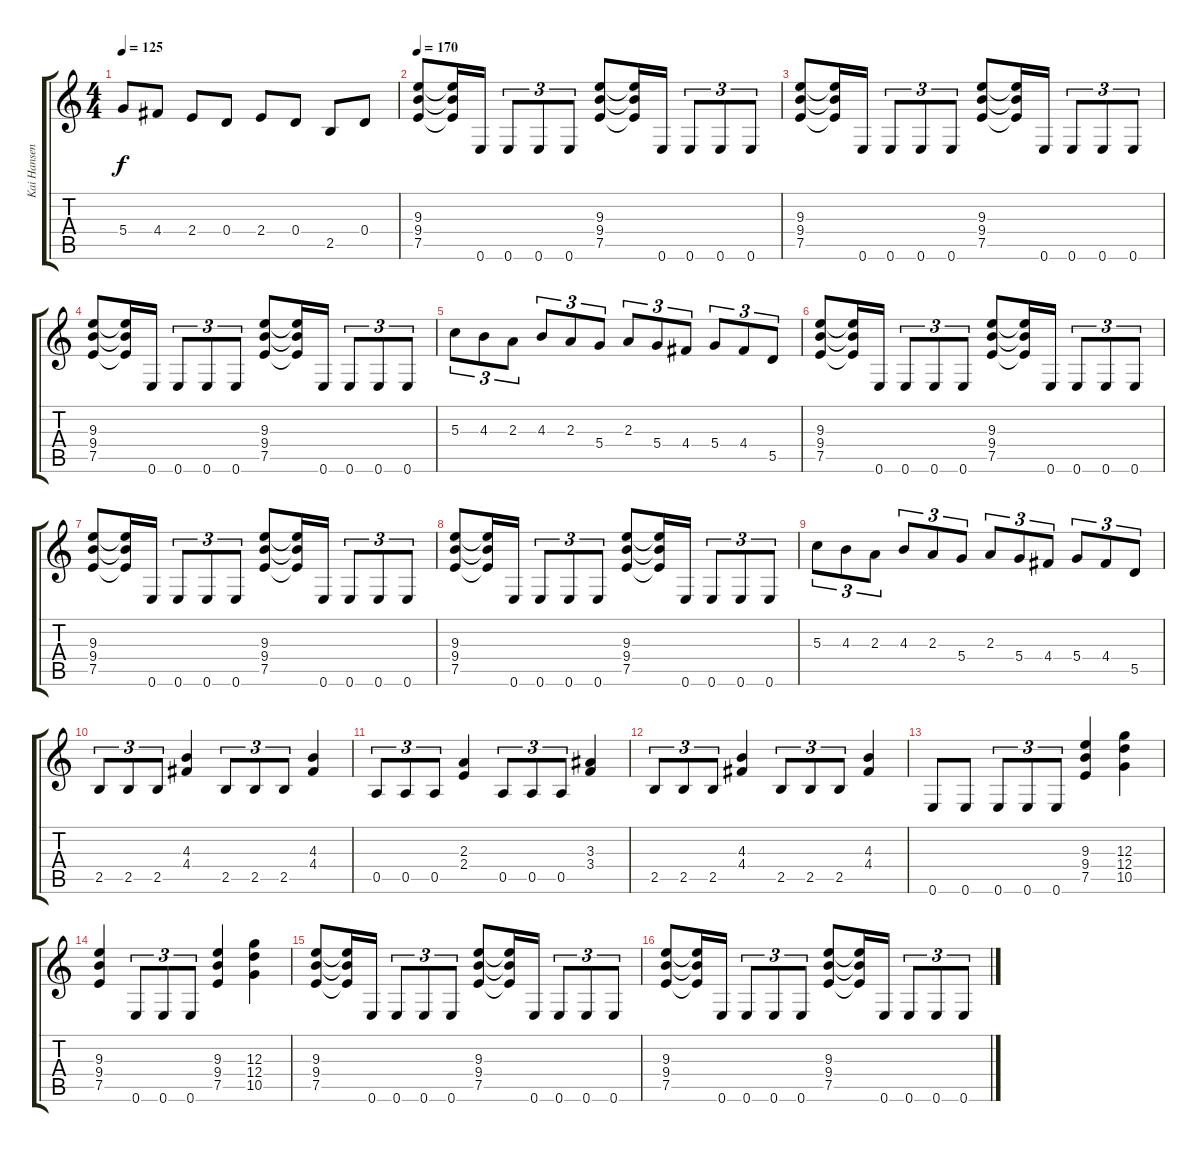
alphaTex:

\track ("Kai Hansen" "Kai Hansen") {instrument distortionguitar}
\staff {score tabs}
\tuning (E4 B3 G3 D3 A2 E2) {hide}
\ts (4 4)
\tempo 125
\clef g2
\ks c
5.4.8{dy f} 4.4.8 2.4.8 0.4.8 2.4.8 0.4.8 2.5.8 0.4.8 |
\tempo 170
(9.3 9.4 7.5).8{instrument distortionguitar} (9.3{t} 9.4{t} 7.5{t}).16 0.6.16{instrument electricguitarmuted} 0.6.8{tu (3 2)} 0.6.8{tu (3 2)} 0.6.8{tu (3 2)} (9.3 9.4 7.5).8{instrument distortionguitar} (9.3{t} 9.4{t} 7.5{t}).16 0.6.16{instrument electricguitarmuted} 0.6.8{tu (3 2)} 0.6.8{tu (3 2)} 0.6.8{tu (3 2)} |
(9.3 9.4 7.5).8{instrument distortionguitar} (9.3{t} 9.4{t} 7.5{t}).16 0.6.16{instrument electricguitarmuted} 0.6.8{tu (3 2)} 0.6.8{tu (3 2)} 0.6.8{tu (3 2)} (9.3 9.4 7.5).8{instrument distortionguitar} (9.3{t} 9.4{t} 7.5{t}).16 0.6.16{instrument electricguitarmuted} 0.6.8{tu (3 2)} 0.6.8{tu (3 2)} 0.6.8{tu (3 2)} |
(9.3 9.4 7.5).8{instrument distortionguitar} (9.3{t} 9.4{t} 7.5{t}).16 0.6.16{instrument electricguitarmuted} 0.6.8{tu (3 2)} 0.6.8{tu (3 2)} 0.6.8{tu (3 2)} (9.3 9.4 7.5).8{instrument distortionguitar} (9.3{t} 9.4{t} 7.5{t}).16 0.6.16{instrument electricguitarmuted} 0.6.8{tu (3 2)} 0.6.8{tu (3 2)} 0.6.8{tu (3 2)} |
5.3.8{tu (3 2) instrument distortionguitar} 4.3.8{tu (3 2)} 2.3.8{tu (3 2)} 4.3.8{tu (3 2)} 2.3.8{tu (3 2)} 5.4.8{tu (3 2)} 2.3.8{tu (3 2)} 5.4.8{tu (3 2)} 4.4.8{tu (3 2)} 5.4.8{tu (3 2)} 4.4.8{tu (3 2)} 5.5.8{tu (3 2)} |
(9.3 9.4 7.5).8{instrument distortionguitar} (9.3{t} 9.4{t} 7.5{t}).16 0.6.16{instrument electricguitarmuted} 0.6.8{tu (3 2)} 0.6.8{tu (3 2)} 0.6.8{tu (3 2)} (9.3 9.4 7.5).8{instrument distortionguitar} (9.3{t} 9.4{t} 7.5{t}).16 0.6.16{instrument electricguitarmuted} 0.6.8{tu (3 2)} 0.6.8{tu (3 2)} 0.6.8{tu (3 2)} |
(9.3 9.4 7.5).8{instrument distortionguitar} (9.3{t} 9.4{t} 7.5{t}).16 0.6.16{instrument electricguitarmuted} 0.6.8{tu (3 2)} 0.6.8{tu (3 2)} 0.6.8{tu (3 2)} (9.3 9.4 7.5).8{instrument distortionguitar} (9.3{t} 9.4{t} 7.5{t}).16 0.6.16{instrument electricguitarmuted} 0.6.8{tu (3 2)} 0.6.8{tu (3 2)} 0.6.8{tu (3 2)} |
(9.3 9.4 7.5).8{instrument distortionguitar} (9.3{t} 9.4{t} 7.5{t}).16 0.6.16{instrument electricguitarmuted} 0.6.8{tu (3 2)} 0.6.8{tu (3 2)} 0.6.8{tu (3 2)} (9.3 9.4 7.5).8{instrument distortionguitar} (9.3{t} 9.4{t} 7.5{t}).16 0.6.16{instrument electricguitarmuted} 0.6.8{tu (3 2)} 0.6.8{tu (3 2)} 0.6.8{tu (3 2)} |
5.3.8{tu (3 2) instrument distortionguitar} 4.3.8{tu (3 2)} 2.3.8{tu (3 2)} 4.3.8{tu (3 2)} 2.3.8{tu (3 2)} 5.4.8{tu (3 2)} 2.3.8{tu (3 2)} 5.4.8{tu (3 2)} 4.4.8{tu (3 2)} 5.4.8{tu (3 2)} 4.4.8{tu (3 2)} 5.5.8{tu (3 2)} |
2.5.8{tu (3 2) instrument electricguitarmuted} 2.5.8{tu (3 2)} 2.5.8{tu (3 2)} (4.3 4.4).4{instrument distortionguitar} 2.5.8{tu (3 2) instrument electricguitarmuted} 2.5.8{tu (3 2)} 2.5.8{tu (3 2)} (4.3 4.4).4{instrument distortionguitar} |
0.5.8{tu (3 2) instrument electricguitarmuted} 0.5.8{tu (3 2)} 0.5.8{tu (3 2)} (2.3 2.4).4{instrument distortionguitar} 0.5.8{tu (3 2) instrument electricguitarmuted} 0.5.8{tu (3 2)} 0.5.8{tu (3 2)} (3.3 3.4).4{instrument distortionguitar} |
2.5.8{tu (3 2) instrument electricguitarmuted} 2.5.8{tu (3 2)} 2.5.8{tu (3 2)} (4.3 4.4).4{instrument distortionguitar} 2.5.8{tu (3 2) instrument electricguitarmuted} 2.5.8{tu (3 2)} 2.5.8{tu (3 2)} (4.3 4.4).4{instrument distortionguitar} |
0.6.8{instrument electricguitarmuted} 0.6.8 0.6.8{tu (3 2)} 0.6.8{tu (3 2)} 0.6.8{tu (3 2)} (9.3 9.4 7.5).4{instrument distortionguitar} (12.3 12.4 10.5).4 |
(9.3 9.4 7.5).4 0.6.8{tu (3 2) instrument electricguitarmuted} 0.6.8{tu (3 2)} 0.6.8{tu (3 2)} (9.3 9.4 7.5).4{instrument distortionguitar} (12.3 12.4 10.5).4 |
(9.3 9.4 7.5).8{instrument distortionguitar} (9.3{t} 9.4{t} 7.5{t}).16 0.6.16{instrument electricguitarmuted} 0.6.8{tu (3 2)} 0.6.8{tu (3 2)} 0.6.8{tu (3 2)} (9.3 9.4 7.5).8{instrument distortionguitar} (9.3{t} 9.4{t} 7.5{t}).16 0.6.16{instrument electricguitarmuted} 0.6.8{tu (3 2)} 0.6.8{tu (3 2)} 0.6.8{tu (3 2)} |
(9.3 9.4 7.5).8{instrument distortionguitar} (9.3{t} 9.4{t} 7.5{t}).16 0.6.16{instrument electricguitarmuted} 0.6.8{tu (3 2)} 0.6.8{tu (3 2)} 0.6.8{tu (3 2)} (9.3 9.4 7.5).8{instrument distortionguitar} (9.3{t} 9.4{t} 7.5{t}).16 0.6.16{instrument electricguitarmuted} 0.6.8{tu (3 2)} 0.6.8{tu (3 2)} 0.6.8{tu (3 2)}
